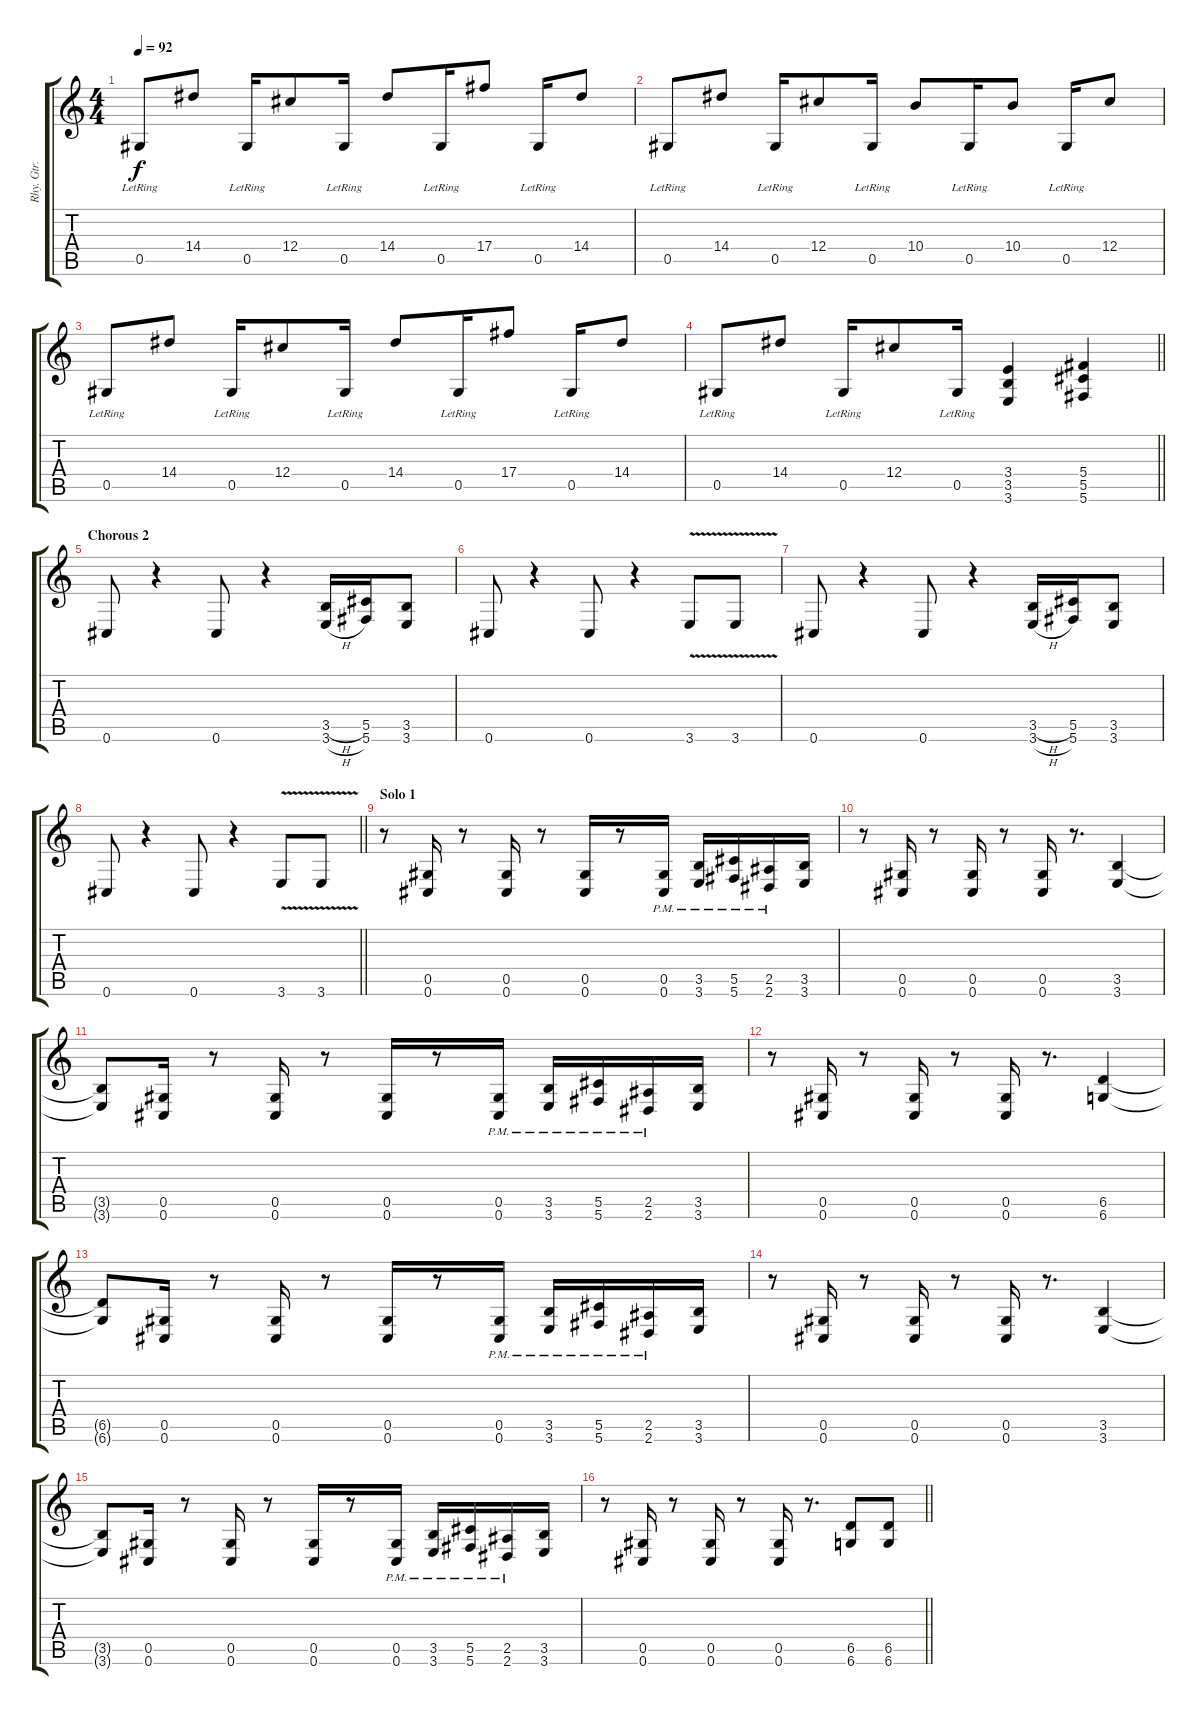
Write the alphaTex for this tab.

\track ("Rhy. Gtr. 1" "Rhy. Gtr. ") {instrument distortionguitar}
\staff {score tabs}
\tuning (Eb4 Bb3 Gb3 Db3 Ab2 Db2) {hide}
\ts (4 4)
\section ("" "")
\tempo 92
\clef g2
\ks c
0.5{lr}.8{dy f} 14.4.8 0.5{lr}.16 12.4.8 0.5{lr}.16 14.4.8 0.5{lr}.16 17.4.8 0.5{lr}.16 14.4.8 |
0.5{lr}.8 14.4.8 0.5{lr}.16 12.4.8 0.5{lr}.16 10.4.8 0.5{lr}.16 10.4.8 0.5{lr}.16 12.4.8 |
0.5{lr}.8 14.4.8 0.5{lr}.16 12.4.8 0.5{lr}.16 14.4.8 0.5{lr}.16 17.4.8 0.5{lr}.16 14.4.8 |
\barLineRight lightlight
0.5{lr}.8 14.4.8 0.5{lr}.16 12.4.8 0.5{lr}.16 (3.4 3.5 3.6).4 (5.4 5.5 5.6).4 |
\section ("" "Chorous 2")
0.6.8 r.4 0.6.8 r.4 (3.5{h} 3.6{h}).16 (5.5 5.6).16 (3.5 3.6).8 |
0.6.8 r.4 0.6.8 r.4 3.6{v}.8 3.6{v}.8 |
0.6.8 r.4 0.6.8 r.4 (3.5{h} 3.6{h}).16 (5.5 5.6).16 (3.5 3.6).8 |
\barLineRight lightlight
0.6.8 r.4 0.6.8 r.4 3.6{v}.8 3.6{v}.8 |
\section ("" "Solo 1")
r.8 (0.5 0.6).16 r.8 (0.5 0.6).16 r.8 (0.5 0.6).16 r.8 (0.5{pm} 0.6{pm}).16 (3.5{pm} 3.6{pm}).16 (5.5{pm} 5.6{pm}).16 (2.5{pm} 2.6{pm}).16 (3.5 3.6).16 |
r.8 (0.5 0.6).16 r.8 (0.5 0.6).16 r.8 (0.5 0.6).16 r.8{d} (3.5 3.6).4 |
(3.5{t} 3.6{t}).8 (0.5 0.6).16 r.8 (0.5 0.6).16 r.8 (0.5 0.6).16 r.8 (0.5{pm} 0.6{pm}).16 (3.5{pm} 3.6{pm}).16 (5.5{pm} 5.6{pm}).16 (2.5{pm} 2.6{pm}).16 (3.5 3.6).16 |
r.8 (0.5 0.6).16 r.8 (0.5 0.6).16 r.8 (0.5 0.6).16 r.8{d} (6.5 6.6).4 |
(6.5{t} 6.6{t}).8 (0.5 0.6).16 r.8 (0.5 0.6).16 r.8 (0.5 0.6).16 r.8 (0.5{pm} 0.6{pm}).16 (3.5{pm} 3.6{pm}).16 (5.5{pm} 5.6{pm}).16 (2.5{pm} 2.6{pm}).16 (3.5 3.6).16 |
r.8 (0.5 0.6).16 r.8 (0.5 0.6).16 r.8 (0.5 0.6).16 r.8{d} (3.5 3.6).4 |
(3.5{t} 3.6{t}).8 (0.5 0.6).16 r.8 (0.5 0.6).16 r.8 (0.5 0.6).16 r.8 (0.5{pm} 0.6{pm}).16 (3.5{pm} 3.6{pm}).16 (5.5{pm} 5.6{pm}).16 (2.5{pm} 2.6{pm}).16 (3.5 3.6).16 |
\barLineRight lightlight
r.8 (0.5 0.6).16 r.8 (0.5 0.6).16 r.8 (0.5 0.6).16 r.8{d} (6.5 6.6).8 (6.5 6.6).8
